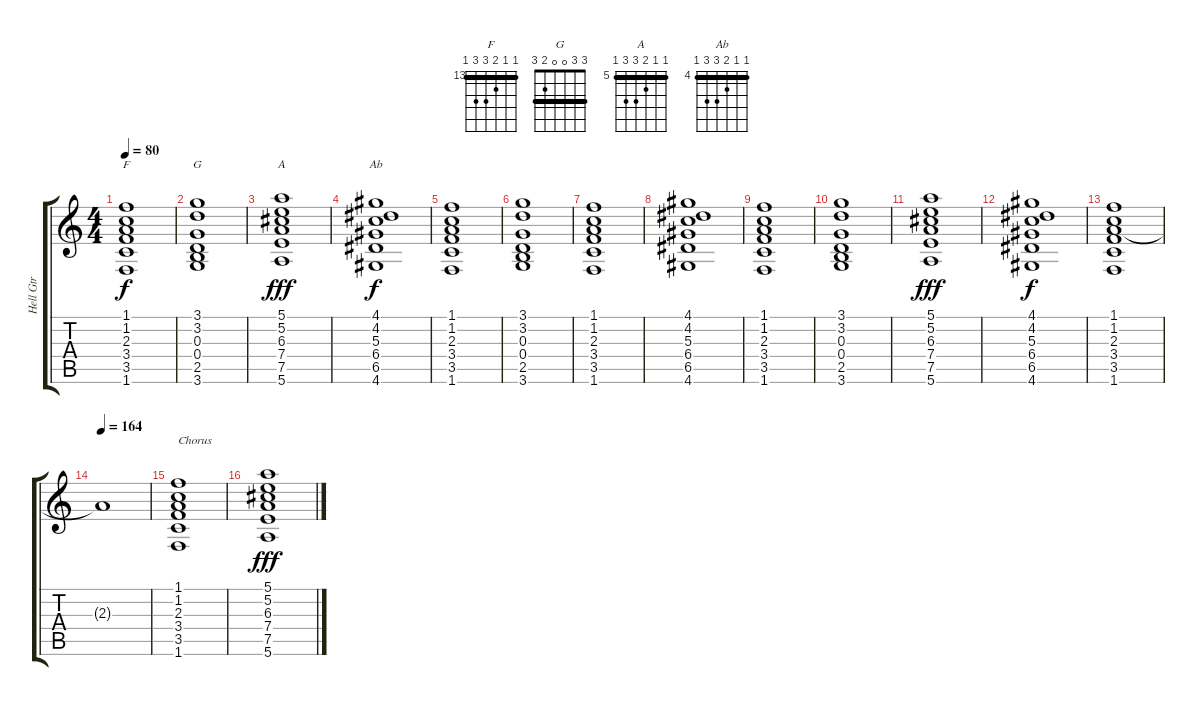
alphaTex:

\track ("Hell Gtr" "Hell Gtr") {instrument acousticguitarsteel}
\staff {score tabs}
\tuning (E4 B3 G3 D3 A2 E2) {hide}
\chord ("F" 13 13 14 15 15 13) {firstfret 13 barre 13}
\chord ("G" 3 3 0 0 2 3) {barre 3}
\chord ("A" 5 5 6 7 7 5) {firstfret 5 barre 5}
\chord ("Ab" 4 4 5 6 6 4) {firstfret 4 barre 4}
\ts (4 4)
\tempo 80
\clef g2
\ks c
(1.1 1.2 2.3 3.4 3.5 1.6).1{ch "F" dy f} |
(3.1 3.2 0.3 0.4 2.5 3.6).1{ch "G"} |
(5.1 5.2 6.3 7.4 7.5 5.6).1{ch "A" dy fff} |
(4.1 4.2 5.3 6.4 6.5 4.6).1{ch "Ab" dy f} |
(1.1 1.2 2.3 3.4 3.5 1.6).1 |
(3.1 3.2 0.3 0.4 2.5 3.6).1 |
(1.1 1.2 2.3 3.4 3.5 1.6).1 |
(4.1 4.2 5.3 6.4 6.5 4.6).1 |
(1.1 1.2 2.3 3.4 3.5 1.6).1 |
(3.1 3.2 0.3 0.4 2.5 3.6).1 |
(5.1 5.2 6.3 7.4 7.5 5.6).1{dy fff} |
(4.1 4.2 5.3 6.4 6.5 4.6).1{dy f} |
(1.1 1.2 2.3 3.4 3.5 1.6).1 |
\tempo 164
2.3{t}.1 |
(1.1 1.2 2.3 3.4 3.5 1.6).1{txt "Chorus"} |
(5.1 5.2 6.3 7.4 7.5 5.6).1{dy fff}
